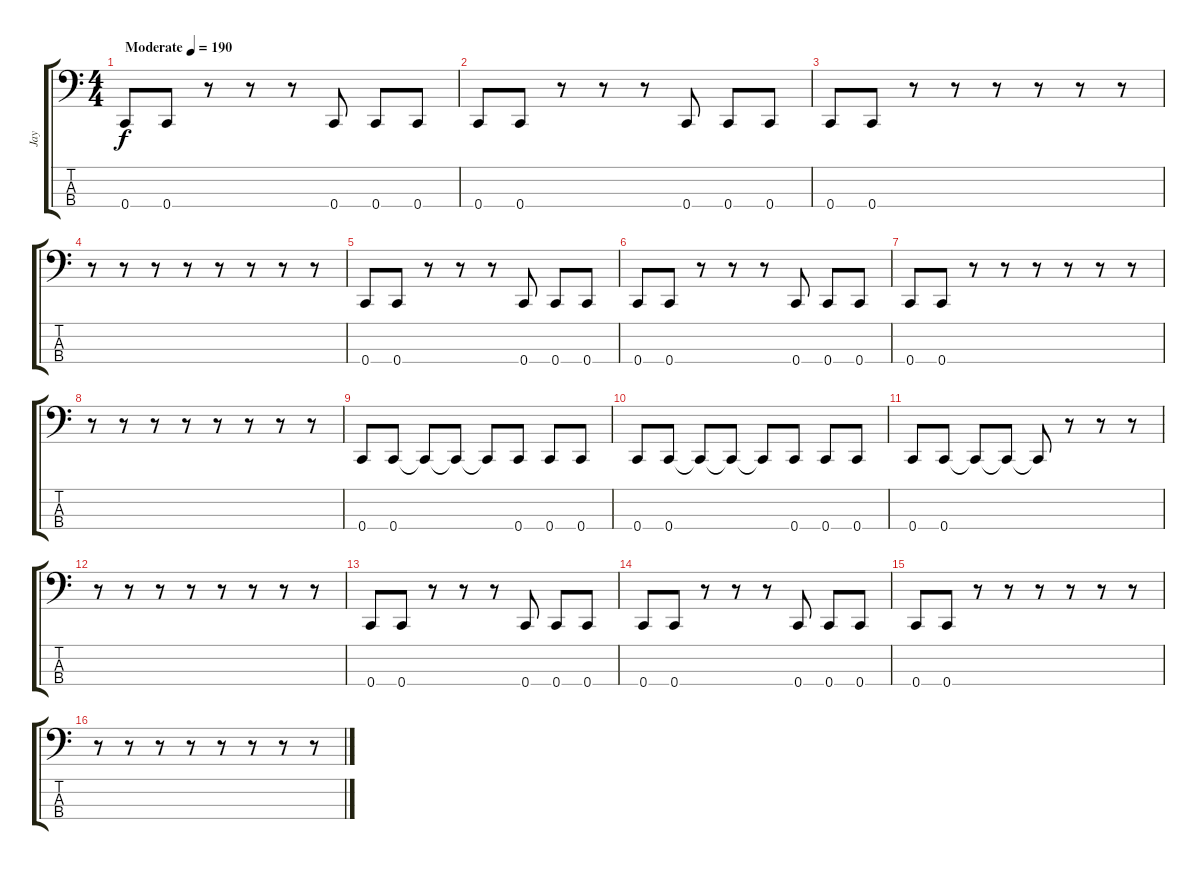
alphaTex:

\track ("Jay" "Jay") {instrument electricbasspick}
\staff {score tabs}
\tuning (F2 C2 G1 C1) {hide}
\ts (4 4)
\tempo (190 "Moderate")
\clef f4
\ks c
0.4.8{dy f instrument electricbasspick} 0.4.8 r.8 r.8 r.8 0.4.8 0.4.8 0.4.8 |
0.4.8 0.4.8 r.8 r.8 r.8 0.4.8 0.4.8 0.4.8 |
0.4.8 0.4.8 r.8 r.8 r.8 r.8 r.8 r.8 |
r.8 r.8 r.8 r.8 r.8 r.8 r.8 r.8 |
0.4.8 0.4.8 r.8 r.8 r.8 0.4.8 0.4.8 0.4.8 |
0.4.8 0.4.8 r.8 r.8 r.8 0.4.8 0.4.8 0.4.8 |
0.4.8 0.4.8 r.8 r.8 r.8 r.8 r.8 r.8 |
r.8 r.8 r.8 r.8 r.8 r.8 r.8 r.8 |
0.4.8 0.4.8 0.4{t}.8 0.4{t}.8 0.4{t}.8 0.4.8 0.4.8 0.4.8 |
0.4.8 0.4.8 0.4{t}.8 0.4{t}.8 0.4{t}.8 0.4.8 0.4.8 0.4.8 |
0.4.8 0.4.8 0.4{t}.8 0.4{t}.8 0.4{t}.8 r.8 r.8 r.8 |
r.8 r.8 r.8 r.8 r.8 r.8 r.8 r.8 |
0.4.8 0.4.8 r.8 r.8 r.8 0.4.8 0.4.8 0.4.8 |
0.4.8 0.4.8 r.8 r.8 r.8 0.4.8 0.4.8 0.4.8 |
0.4.8 0.4.8 r.8 r.8 r.8 r.8 r.8 r.8 |
r.8 r.8 r.8 r.8 r.8 r.8 r.8 r.8
